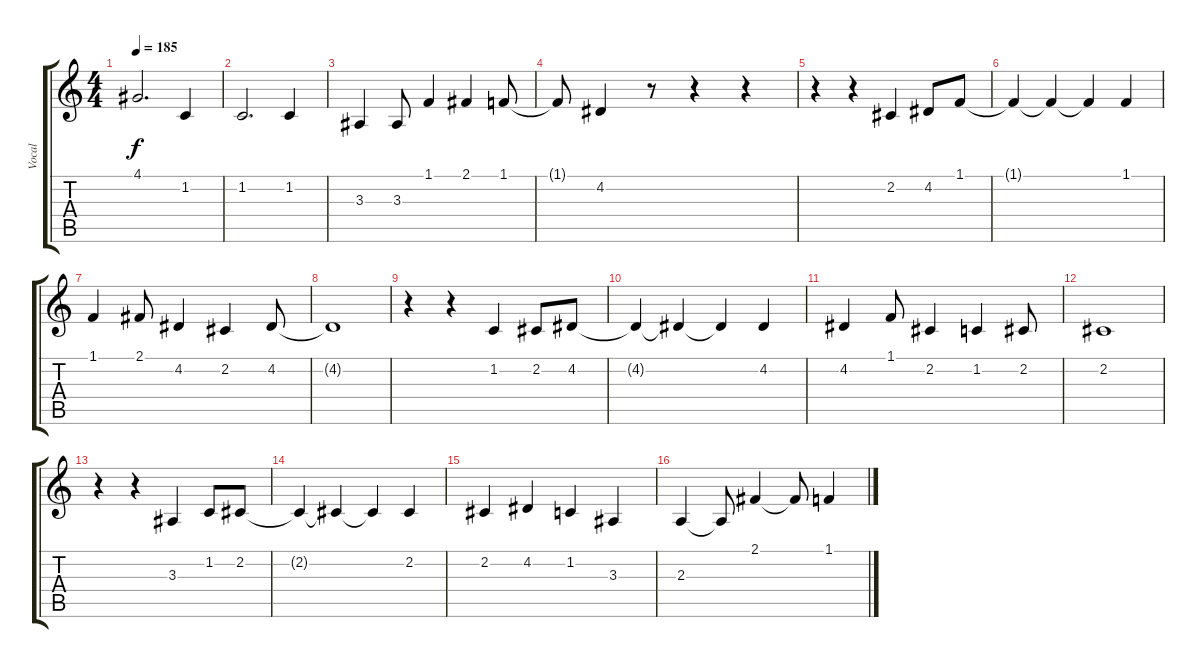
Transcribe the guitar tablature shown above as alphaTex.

\track ("Vocal" "Vocal") {instrument lead5charang}
\staff {score tabs}
\tuning (E4 B3 G3 D3 A2 E2) {hide}
\ts (4 4)
\tempo 185
\clef g2
\ks c
4.1.2{d dy f} 1.2.4 |
1.2.2{d} 1.2.4 |
3.3.4 3.3.8 1.1.4 2.1.4 1.1.8 |
1.1{t}.8 4.2.4 r.8 r.4 r.4 |
r.4 r.4 2.2.4 4.2.8 1.1.8 |
1.1{t}.4 1.1{t}.4 1.1{t}.4 1.1.4 |
1.1.4 2.1.8 4.2.4 2.2.4 4.2.8 |
4.2{t}.1 |
r.4 r.4 1.2.4 2.2.8 4.2.8 |
4.2{t}.4 4.2{t}.4 4.2{t}.4 4.2.4 |
4.2.4 1.1.8 2.2.4 1.2.4 2.2.8 |
2.2.1 |
r.4 r.4 3.3.4 1.2.8 2.2.8 |
2.2{t}.4 2.2{t}.4 2.2{t}.4 2.2.4 |
2.2.4 4.2.4 1.2.4 3.3.4 |
2.3.4 2.3{t}.8 2.1.4 2.1{t}.8 1.1.4
